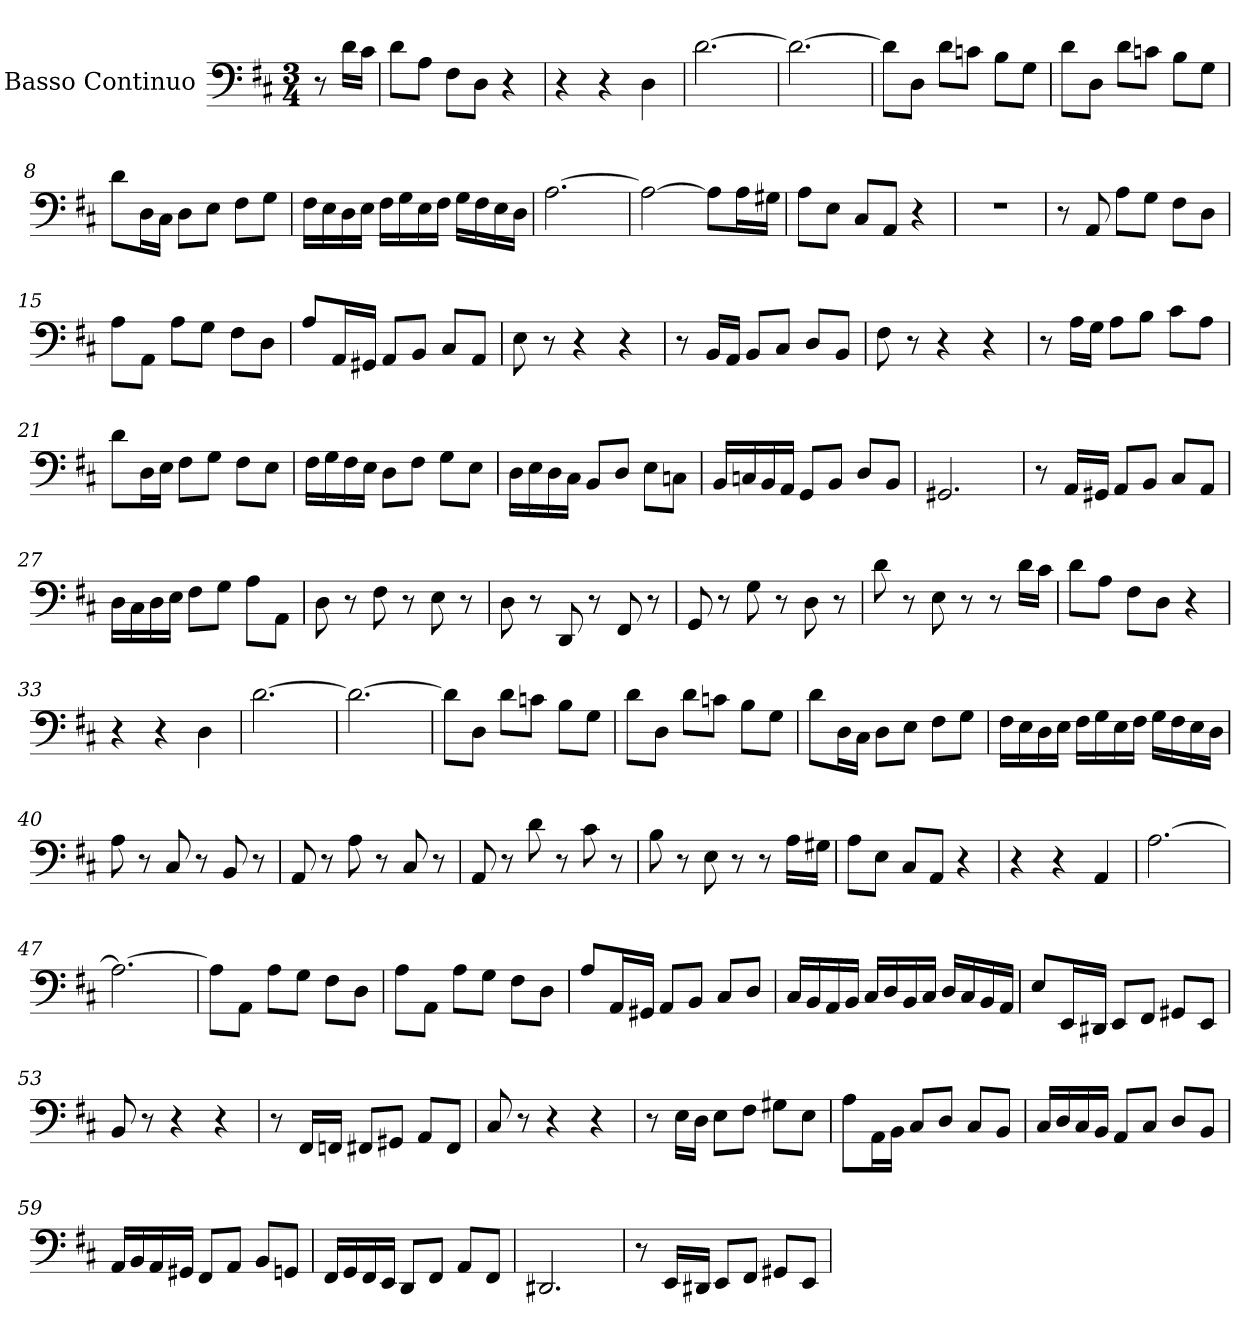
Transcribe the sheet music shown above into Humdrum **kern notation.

**kern
*part1
*staff1
*I"Basso Continuo
*I'B. C.
*clefF4
*k[f#c#]
*M3/4
=1
8r
16d\LL
16c#\JJ
=2
8d\L
8A\J
8F#\L
8D\J
4r
=3
4r
4r
4D\
=4
[2.d\
=5
2.d\_
=6
8d\L]
8D\J
8d\L
8cn\J
8B\L
8G\J
!!LO:LB:g=z
=7
8d\L
8D\J
8d\L
8cn\J
8B\L
8G\J
=8
8d\L
16D\L
16C#\JJ
8D\L
8E\J
8F#\L
8G\J
=9
16F#\LL
16E\
16D\
16E\JJ
16F#\LL
16G\
16E\
16F#\JJ
16G\LL
16F#\
16E\
16D\JJ
=10
[2.A\
!!LO:LB:g=z
=11
2A\_
8A\L]
16A\L
16G#X\JJ
!!LO:LB:g=z
=12
8A\L
8E\J
8C#/L
8AA/J
4r
=13
2.r
=14
8r
8AA/
8A\L
8G\J
8F#\L
8D\J
=15
8A\L
8AA\J
8A\L
8G\J
8F#\L
8D\J
=16
8A/L
16AA/L
16GG#X/JJ
8AA/L
8BB/J
8C#/L
8AA/J
!!LO:LB:g=z
=17
8E\
8r
4r
4r
!!LO:LB:g=z
=18
8r
16BB/LL
16AA/JJ
8BB/L
8C#/J
8D/L
8BB/J
=19
8F#\
8r
4r
4r
=20
8r
16A\LL
16G\JJ
8A\L
8B\J
8c#\L
8A\J
=21
8d\L
16D\L
16E\JJ
8F#\L
8G\J
8F#\L
8E\J
!!LO:LB:g=z
=22
16F#\LL
16G\
16F#\
16E\JJ
8D\L
8F#\J
8G\L
8E\J
=23
16D\LL
16E\
16D\
16C#\JJ
8BB/L
8D/J
8E\L
8Cn\J
=24
16BB/LL
16Cn/
16BB/
16AA/JJ
8GG/L
8BB/J
8D/L
8BB/J
=25
2.GG#X/
!!LO:LB:g=z
=26
8r
16AA/LL
16GG#X/JJ
8AA/L
8BB/J
8C#/L
8AA/J
!!LO:LB:g=z
=27
16D\LL
16C#\
16D\
16E\JJ
8F#\L
8G\J
8A\L
8AA\J
=28
8D\
8r
8F#\
8r
8E\
8r
=29
8D\
8r
8DD/
8r
8FF#/
8r
=30
8GG/
8r
8G\
8r
8D\
8r
!!LO:LB:g=z
=31
8d\
8r
8E\
8r
8r
16d\LL
16c#\JJ
!!LO:LB:g=z
=32
8d\L
8A\J
8F#\L
8D\J
4r
=33
4r
4r
4D\
=34
[2.d\
=35
2.d\_
=36
8d\L]
8D\J
8d\L
8cn\J
8B\L
8G\J
!!LO:LB:g=z
=37
8d\L
8D\J
8d\L
8cn\J
8B\L
8G\J
=38
8d\L
16D\L
16C#\JJ
8D\L
8E\J
8F#\L
8G\J
=39
16F#\LL
16E\
16D\
16E\JJ
16F#\LL
16G\
16E\
16F#\JJ
16G\LL
16F#\
16E\
16D\JJ
!!LO:PB:g=z
=40
8A\
8r
8C#/
8r
8BB/
8r
!!LO:LB:g=z
=41
8AA/
8r
8A\
8r
8C#/
8r
=42
8AA/
8r
8d\
8r
8c#\
8r
=43
8B\
8r
8E\
8r
8r
16A\LL
16G#X\JJ
=44
8A\L
8E\J
8C#/L
8AA/J
4r
=45
4r
4r
4AA/
=46
[2.A\
!!LO:LB:g=z
=47
2.A\_
!!LO:LB:g=z
=48
8A\L]
8AA\J
8A\L
8G\J
8F#\L
8D\J
=49
8A\L
8AA\J
8A\L
8G\J
8F#\L
8D\J
=50
8A/L
16AA/L
16GG#X/JJ
8AA/L
8BB/J
8C#/L
8D/J
!!LO:LB:g=z
=51
16C#/LL
16BB/
16AA/
16BB/JJ
16C#/LL
16D/
16BB/
16C#/JJ
16D/LL
16C#/
16BB/
16AA/JJ
!!LO:LB:g=z
=52
8E/L
16EE/L
16DD#X/JJ
8EE/L
8FF#/J
8GG#X/L
8EE/J
=53
8BB/
8r
4r
4r
=54
8r
16FF#/LL
16FFn/JJ
8FF#X/L
8GG#X/J
8AA/L
8FF#/J
=55
8C#/
8r
4r
4r
=56
8r
16E\LL
16D\JJ
8E\L
8F#\J
8G#X\L
8E\J
!!LO:LB:g=z
=57
8A\L
16AA\L
16BB\JJ
8C#/L
8D/J
8C#/L
8BB/J
!!LO:LB:g=z
=58
16C#/LL
16D/
16C#/
16BB/JJ
8AA/L
8C#/J
8D/L
8BB/J
=59
16AA/LL
16BB/
16AA/
16GG#X/JJ
8FF#/L
8AA/J
8BB/L
8GGn/J
=60
16FF#/LL
16GG/
16FF#/
16EE/JJ
8DD/L
8FF#/J
8AA/L
8FF#/J
!!LO:LB:g=z
=61
2.DD#X/
=62
8r
16EE/LL
16DD#X/JJ
8EE/L
8FF#/J
8GG#X/L
8EE/J
=
*-
